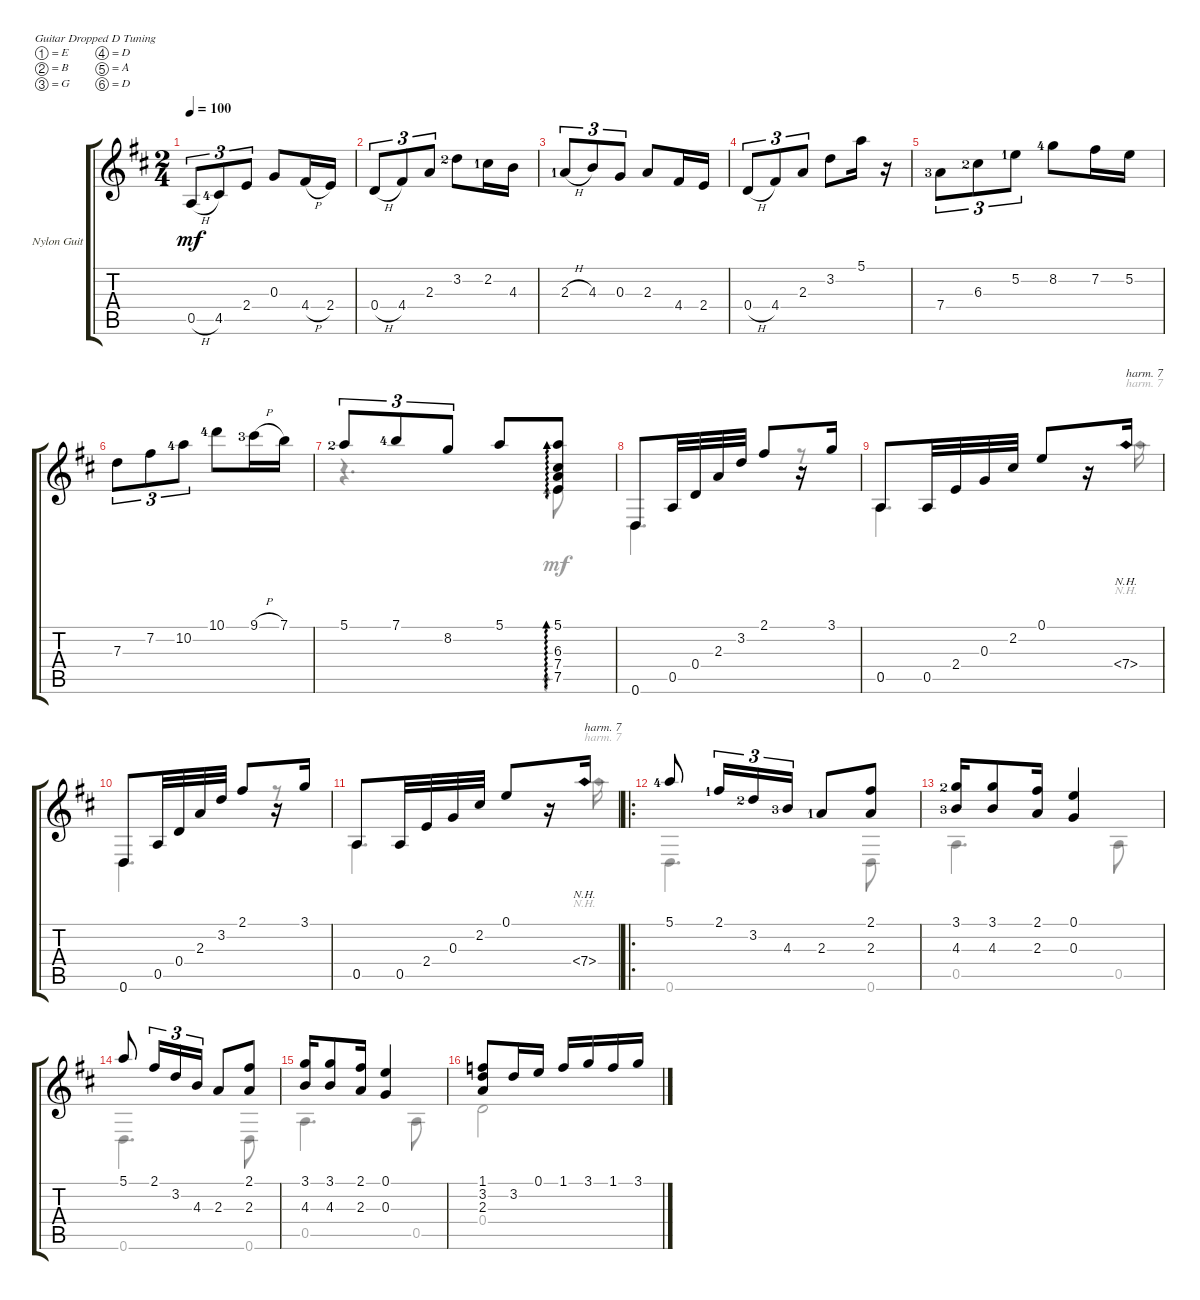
\defaultSystemsLayout 4
\bracketExtendMode groupsimilarinstruments
\firstSystemTrackNameOrientation horizontal
\otherSystemsTrackNameOrientation horizontal
\track ("Nylon Guitar" "Nylon Guit") {instrument acousticguitarsteel}
\staff {score tabs}
\tuning (E4 B3 G3 D3 A2 D2)
\voice
\ts (2 4)
\tempo 100
\clef g2
\ks d
0.5{h}.8{tu (3 2) dy mf instrument acousticguitarsteel} 4.5{lf 5}.8{tu (3 2)} 2.4.8{tu (3 2)} 0.3.8 4.4{h}.16 2.4.16 |
0.4{h}.8{tu (3 2)} 4.4.8{tu (3 2)} 2.3.8{tu (3 2)} 3.2{lf 3}.8 2.2{lf 2}.16 4.3.16 |
2.3{h lf 2}.8{tu (3 2)} 4.3.8{tu (3 2)} 0.3.8{tu (3 2)} 2.3.8 4.4.16 2.4.16 |
0.4{h}.8{tu (3 2)} 4.4.8{tu (3 2)} 2.3.8{tu (3 2)} 3.2.8 5.1.16 r.16 |
7.4{lf 4}.8{tu (3 2)} 6.3{lf 3}.8{tu (3 2)} 5.2{lf 2}.8{tu (3 2)} 8.2{lf 5}.8 7.2.16 5.2.16 |
7.3.8{tu (3 2)} 7.2.8{tu (3 2)} 10.2{lf 5}.8{tu (3 2)} 10.1{lf 5}.8 9.1{h lf 4}.16 7.1.16 |
5.1{lf 3}.8{tu (3 2)} 7.1{lf 5}.8{tu (3 2)} 8.2.8{tu (3 2)} 5.1.8 (5.1 6.3 7.4 7.5).8{ad 0} |
0.6.8 0.5.32 0.4.32 2.3.32 3.2.32 2.1.8 r.16 3.1.16 |
0.5.8 0.5.32 2.4.32 0.3.32 2.2.32 0.1.8 r.16 7.4{nh}.16{txt "harm. 7"} |
0.6.8 0.5.32 0.4.32 2.3.32 3.2.32 2.1.8 r.16 3.1.16 |
0.5.8 0.5.32 2.4.32 0.3.32 2.2.32 0.1.8 r.16 7.4{nh}.16{txt "harm. 7"} |
\ro
5.1{lf 5}.8 2.1{lf 2}.16{tu (3 2)} 3.2{lf 3}.16{tu (3 2)} 4.3{lf 4}.16{tu (3 2)} 2.3{lf 2}.8 (2.1 2.3).8 |
(3.1{lf 3} 4.3{lf 4}).16 (4.3 3.1).8 (2.1 2.3).16 (0.1 0.3).4 |
5.1.8 2.1.16{tu (3 2)} 3.2.16{tu (3 2)} 4.3.16{tu (3 2)} 2.3.8 (2.1 2.3).8 |
(3.1 4.3).16 (4.3 3.1).8 (2.1 2.3).16 (0.1 0.3).4 |
(1.1 3.2 2.3).8 3.2.16 0.1.16 1.1.16 3.1.16 1.1.16 3.1.16
\voice
\clef g2
\ottava regular
\simile none
\ks d
|
|
|
|
|
|
r.4{d} 7.5.8{ad 0} |
0.6.4{d} r.8 |
0.5.4{d} r.16 7.4{nh}.16{txt "harm. 7"} |
0.6.4{d} r.8 |
0.5.4{d} r.16 7.4{nh}.16{txt "harm. 7"} |
0.6.4{d} 0.6.8 |
0.5.4{d} 0.5.8 |
0.6.4{d} 0.6.8 |
0.5.4{d} 0.5.8 |
0.4.2
